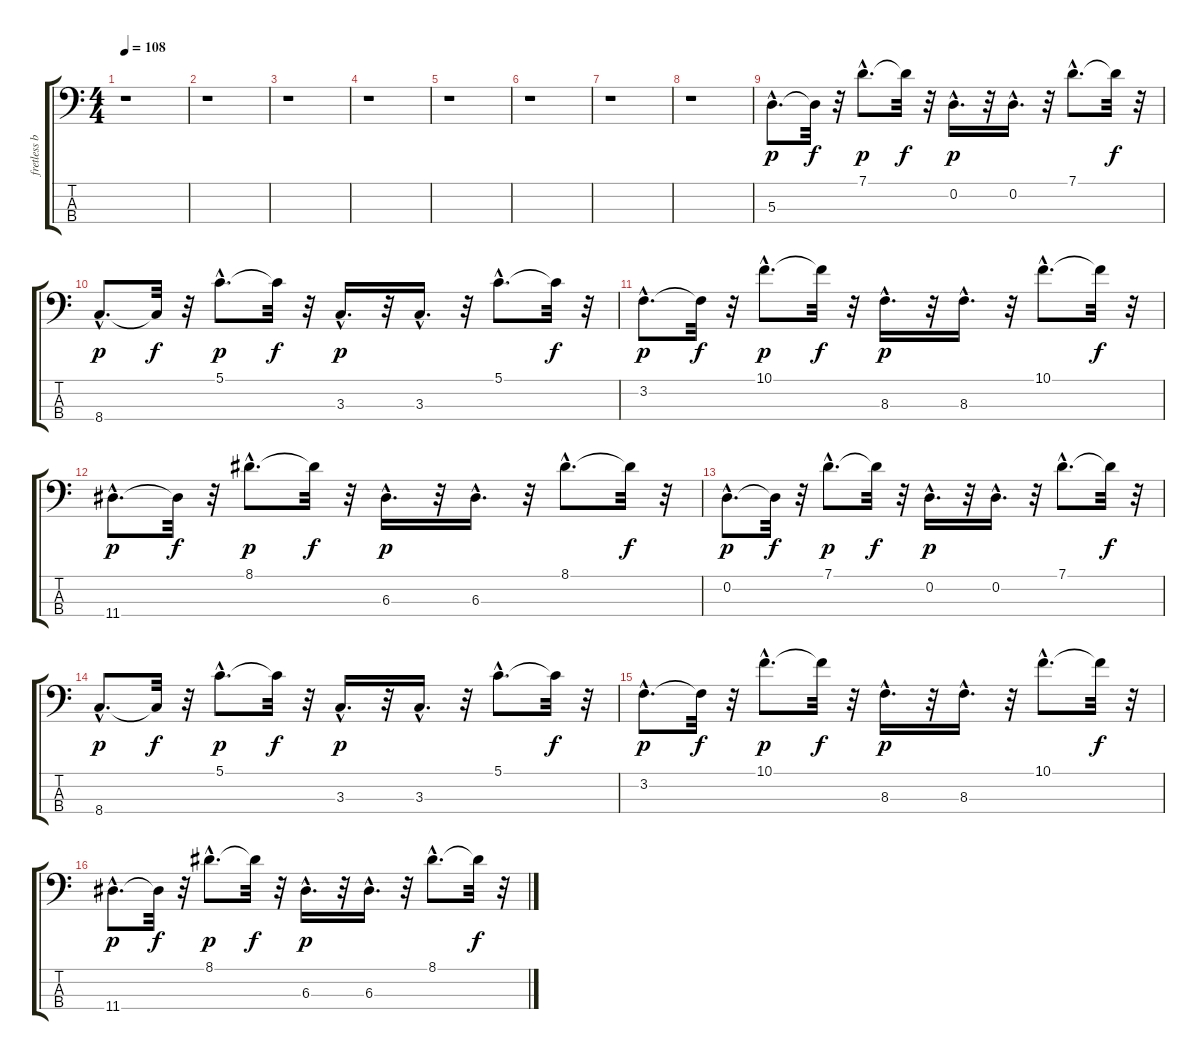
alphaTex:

\track ("fretless bass       " "fretless b") {instrument fretlessbass}
\staff {score tabs}
\tuning (G2 D2 A1 E1) {hide}
\ts (4 4)
\tempo 108
\clef f4
\ks c
r.1{dy p instrument fretlessbass} |
r.1 |
r.1 |
r.1 |
r.1 |
r.1 |
r.1 |
r.1 |
5.3{hac}.8{d} 5.3{t}.32{dy f} r.32 7.1{hac}.8{d dy p} 7.1{t}.32{dy f} r.32 0.2{hac}.16{d dy p} r.32 0.2{hac}.16{d} r.32 7.1{hac}.8{d} 7.1{t}.32{dy f} r.32 |
8.4{hac}.8{d dy p} 8.4{t}.32{dy f} r.32 5.1{hac}.8{d dy p} 5.1{t}.32{dy f} r.32 3.3{hac}.16{d dy p} r.32 3.3{hac}.16{d} r.32 5.1{hac}.8{d} 5.1{t}.32{dy f} r.32 |
3.2{hac}.8{d dy p} 3.2{t}.32{dy f} r.32 10.1{hac}.8{d dy p} 10.1{t}.32{dy f} r.32 8.3{hac}.16{d dy p} r.32 8.3{hac}.16{d} r.32 10.1{hac}.8{d} 10.1{t}.32{dy f} r.32 |
11.4{hac}.8{d dy p} 11.4{t}.32{dy f} r.32 8.1{hac}.8{d dy p} 8.1{t}.32{dy f} r.32 6.3{hac}.16{d dy p} r.32 6.3{hac}.16{d} r.32 8.1{hac}.8{d} 8.1{t}.32{dy f} r.32 |
0.2{hac}.8{d dy p} 0.2{t}.32{dy f} r.32 7.1{hac}.8{d dy p} 7.1{t}.32{dy f} r.32 0.2{hac}.16{d dy p} r.32 0.2{hac}.16{d} r.32 7.1{hac}.8{d} 7.1{t}.32{dy f} r.32 |
8.4{hac}.8{d dy p} 8.4{t}.32{dy f} r.32 5.1{hac}.8{d dy p} 5.1{t}.32{dy f} r.32 3.3{hac}.16{d dy p} r.32 3.3{hac}.16{d} r.32 5.1{hac}.8{d} 5.1{t}.32{dy f} r.32 |
3.2{hac}.8{d dy p} 3.2{t}.32{dy f} r.32 10.1{hac}.8{d dy p} 10.1{t}.32{dy f} r.32 8.3{hac}.16{d dy p} r.32 8.3{hac}.16{d} r.32 10.1{hac}.8{d} 10.1{t}.32{dy f} r.32 |
11.4{hac}.8{d dy p} 11.4{t}.32{dy f} r.32 8.1{hac}.8{d dy p} 8.1{t}.32{dy f} r.32 6.3{hac}.16{d dy p} r.32 6.3{hac}.16{d} r.32 8.1{hac}.8{d} 8.1{t}.32{dy f} r.32
